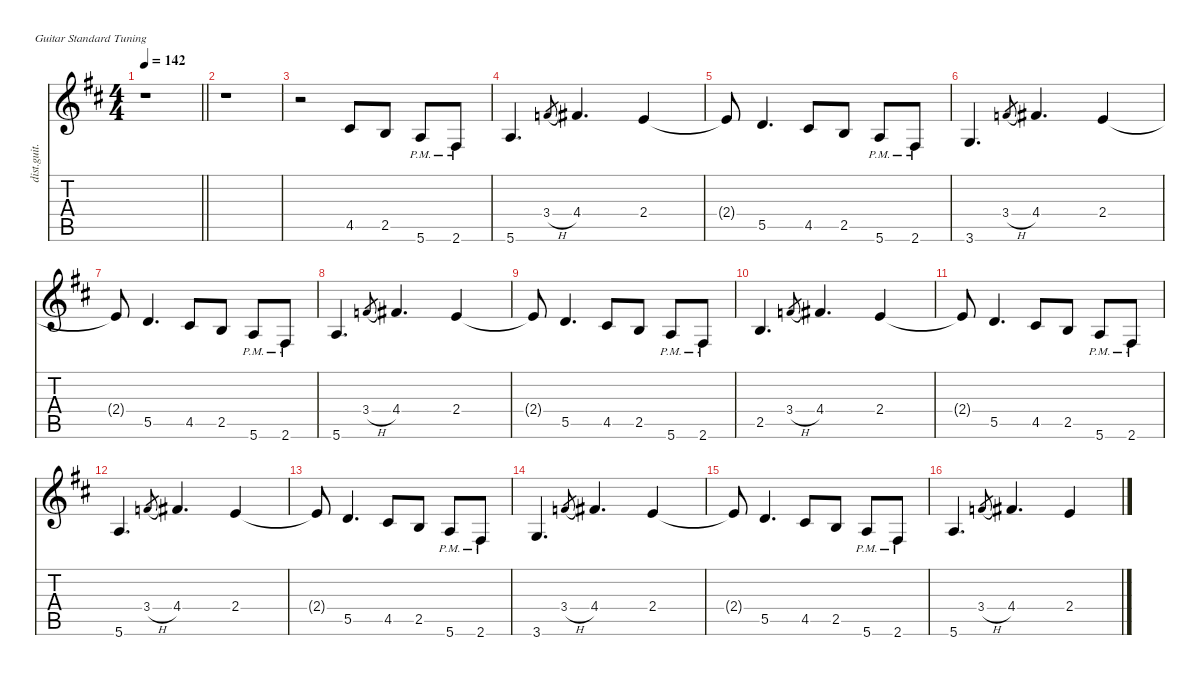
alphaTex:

\defaultSystemsLayout 4
\hideDynamics
\bracketExtendMode nobrackets
\otherSystemsTrackNameOrientation horizontal
\track ("Kirk - Rythme Distortion" "dist.guit.") {defaultSystemsLayout 8 instrument distortionguitar}
\staff {score tabs}
\tuning (E4 B3 G3 D3 A2 E2)
\ts (4 4)
\tempo 142
\clef g2
\barLineRight lightlight
\ks bminor
r.1{dy f beam Down} |
r.1{beam Down} |
r.2{beam Down} 4.5{acc #}.8{beam Up} 2.5{acc forcenatural}.8{beam Up} 5.6{pm acc forcenatural}.8{beam Up} 2.6{pm acc #}.8{beam Up} |
5.6{acc forcenatural}.4{d beam Up} 3.4{h acc forcenatural}.8{gr dy mf beam Up} 4.4{acc #}.4{d dy f beam Up} 2.4{acc forcenatural}.4{beam Up} |
2.4{t acc forcenatural}.8{beam Up} 5.5{acc forcenatural}.4{d beam Up} 4.5{acc #}.8{beam Up} 2.5{acc forcenatural}.8{beam Up} 5.6{pm acc forcenatural}.8{beam Up} 2.6{pm acc #}.8{beam Up} |
3.6{acc forcenatural}.4{d beam Up} 3.4{h acc forcenatural}.8{gr dy mf beam Up} 4.4{acc #}.4{d dy f beam Up} 2.4{acc forcenatural}.4{beam Up} |
2.4{t acc forcenatural}.8{beam Up} 5.5{acc forcenatural}.4{d beam Up} 4.5{acc #}.8{beam Up} 2.5{acc forcenatural}.8{beam Up} 5.6{pm acc forcenatural}.8{beam Up} 2.6{pm acc #}.8{beam Up} |
5.6{acc forcenatural}.4{d beam Up} 3.4{h acc forcenatural}.8{gr dy mf beam Up} 4.4{acc #}.4{d dy f beam Up} 2.4{acc forcenatural}.4{beam Up} |
2.4{t acc forcenatural}.8{beam Up} 5.5{acc forcenatural}.4{d beam Up} 4.5{acc #}.8{beam Up} 2.5{acc forcenatural}.8{beam Up} 5.6{pm acc forcenatural}.8{beam Up} 2.6{pm acc #}.8{beam Up} |
2.5{acc forcenatural}.4{d beam Up} 3.4{h acc forcenatural}.8{gr dy mf beam Up} 4.4{acc #}.4{d dy f beam Up} 2.4{acc forcenatural}.4{beam Up} |
2.4{t acc forcenatural}.8{beam Up} 5.5{acc forcenatural}.4{d beam Up} 4.5{acc #}.8{beam Up} 2.5{acc forcenatural}.8{beam Up} 5.6{pm acc forcenatural}.8{beam Up} 2.6{pm acc #}.8{beam Up} |
5.6{acc forcenatural}.4{d beam Up} 3.4{h acc forcenatural}.8{gr dy mf beam Up} 4.4{acc #}.4{d dy f beam Up} 2.4{acc forcenatural}.4{beam Up} |
2.4{t acc forcenatural}.8{beam Up} 5.5{acc forcenatural}.4{d beam Up} 4.5{acc #}.8{beam Up} 2.5{acc forcenatural}.8{beam Up} 5.6{pm acc forcenatural}.8{beam Up} 2.6{pm acc #}.8{beam Up} |
3.6{acc forcenatural}.4{d beam Up} 3.4{h acc forcenatural}.8{gr dy mf beam Up} 4.4{acc #}.4{d dy f beam Up} 2.4{acc forcenatural}.4{beam Up} |
2.4{t acc forcenatural}.8{beam Up} 5.5{acc forcenatural}.4{d beam Up} 4.5{acc #}.8{beam Up} 2.5{acc forcenatural}.8{beam Up} 5.6{pm acc forcenatural}.8{beam Up} 2.6{pm acc #}.8{beam Up} |
5.6{acc forcenatural}.4{d beam Up} 3.4{h acc forcenatural}.8{gr dy mf beam Up} 4.4{acc #}.4{d dy f beam Up} 2.4{acc forcenatural}.4{beam Up}
